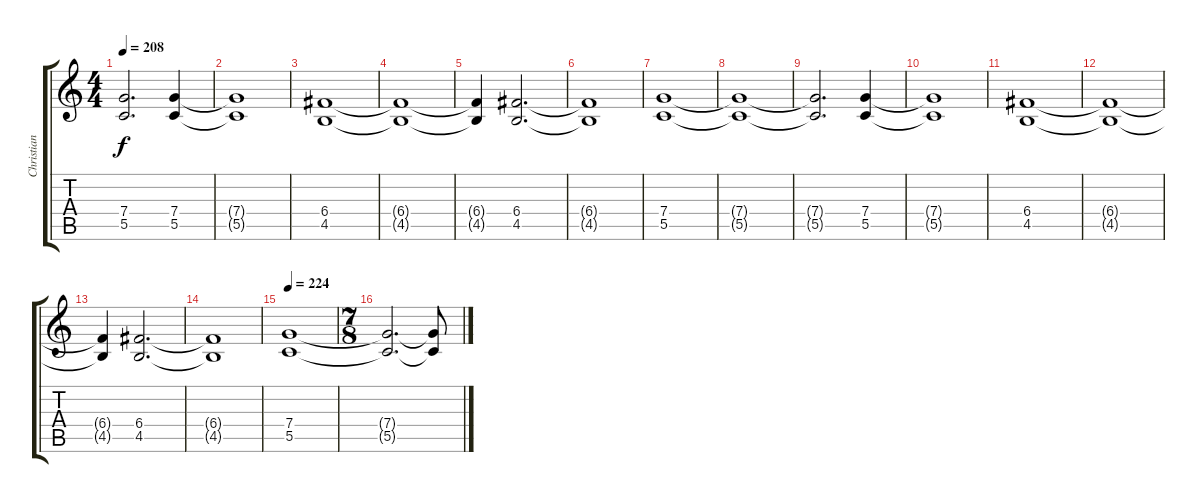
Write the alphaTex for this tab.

\track ("Christian Muenzner" "Christian ") {instrument distortionguitar}
\staff {score tabs}
\tuning (D4 A3 F3 C3 G2 D2) {hide}
\ts (4 4)
\tempo 208
\clef g2
\ks c
(7.4{t} 5.5{t}).2{d dy f} (7.4 5.5).4 |
(7.4{t} 5.5{t}).1 |
(6.4 4.5).1 |
(6.4{t} 4.5{t}).1 |
(6.4{t} 4.5{t}).4 (6.4 4.5).2{d} |
(6.4{t} 4.5{t}).1 |
(7.4 5.5).1 |
(7.4{t} 5.5{t}).1 |
(7.4{t} 5.5{t}).2{d} (7.4 5.5).4 |
(7.4{t} 5.5{t}).1 |
(6.4 4.5).1 |
(6.4{t} 4.5{t}).1 |
(6.4{t} 4.5{t}).4 (6.4 4.5).2{d} |
(6.4{t} 4.5{t}).1 |
\tempo 224
(7.4 5.5).1 |
\ts (7 8)
(7.4{t} 5.5{t}).2{d} (7.4{t} 5.5{t}).8
